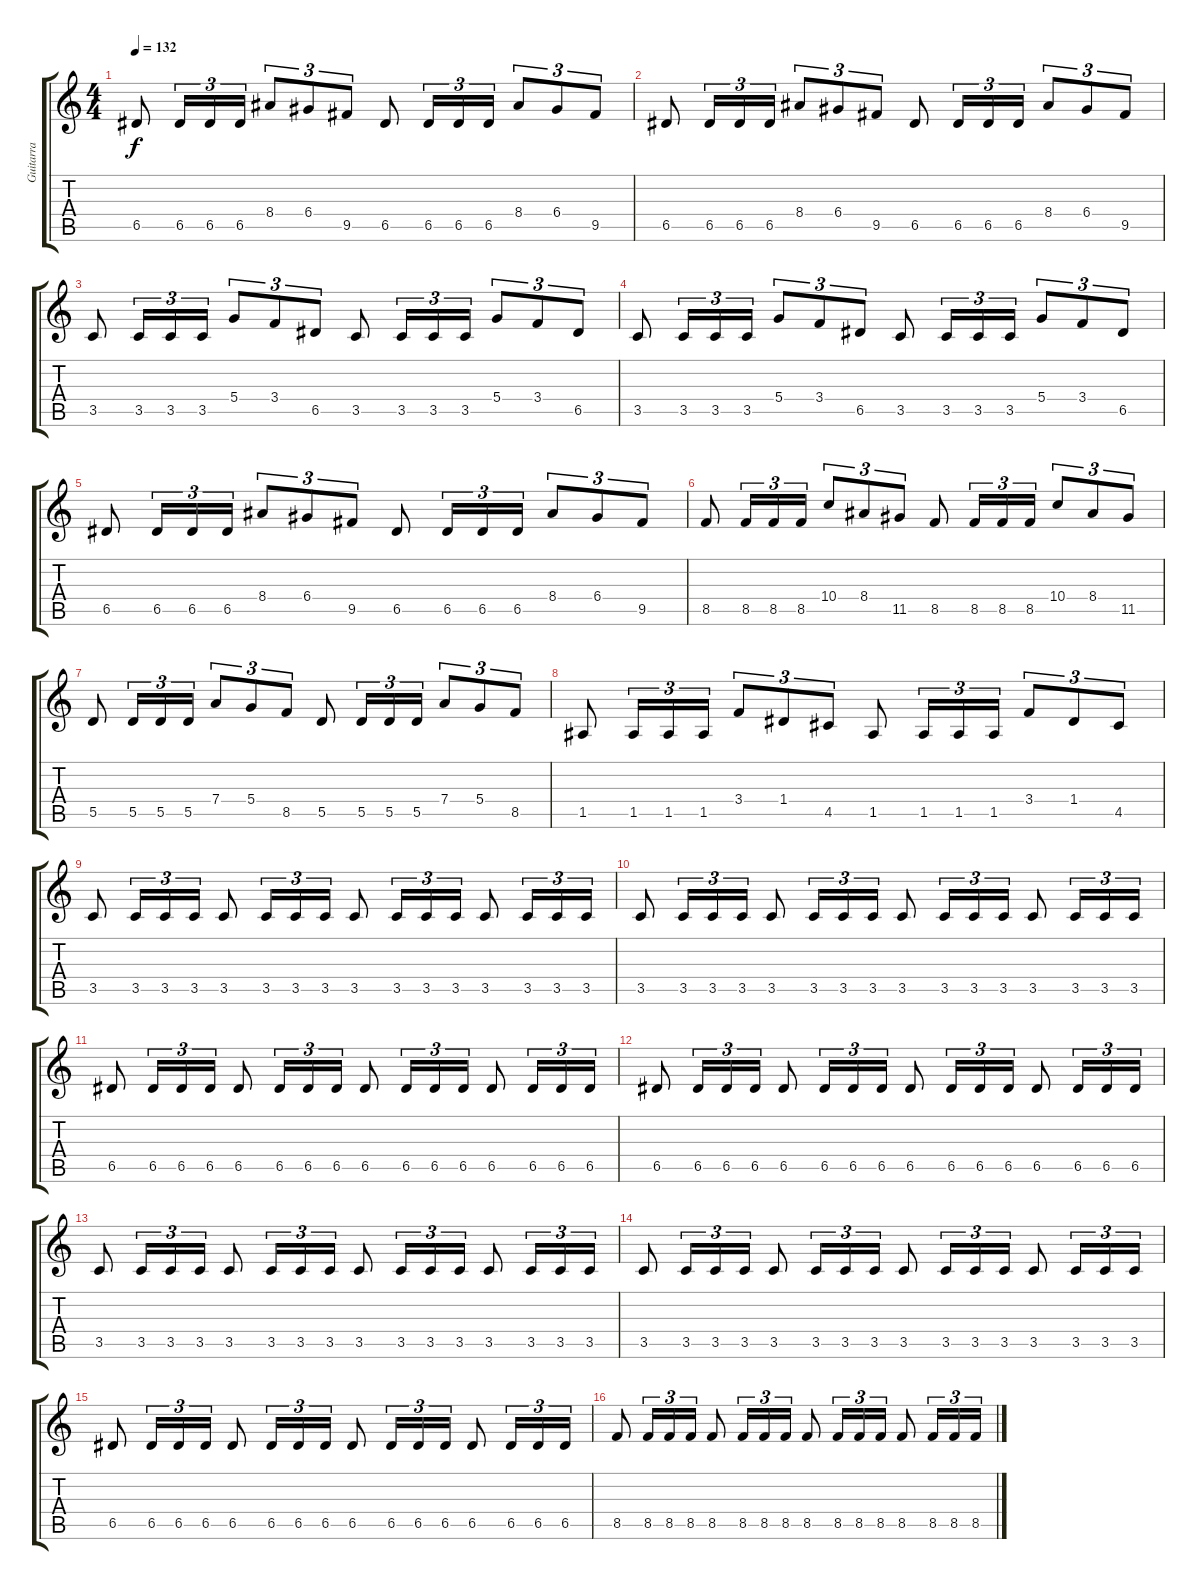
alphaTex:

\track ("Guitarra" "Guitarra") {instrument distortionguitar}
\staff {score tabs}
\tuning (E4 B3 G3 D3 A2 E2) {hide}
\ts (4 4)
\tempo 132
\clef g2
\ks c
6.5.8{dy f} 6.5.16{tu (3 2)} 6.5.16{tu (3 2)} 6.5.16{tu (3 2)} 8.4.8{tu (3 2)} 6.4.8{tu (3 2)} 9.5.8{tu (3 2)} 6.5.8 6.5.16{tu (3 2)} 6.5.16{tu (3 2)} 6.5.16{tu (3 2)} 8.4.8{tu (3 2)} 6.4.8{tu (3 2)} 9.5.8{tu (3 2)} |
6.5.8 6.5.16{tu (3 2)} 6.5.16{tu (3 2)} 6.5.16{tu (3 2)} 8.4.8{tu (3 2)} 6.4.8{tu (3 2)} 9.5.8{tu (3 2)} 6.5.8 6.5.16{tu (3 2)} 6.5.16{tu (3 2)} 6.5.16{tu (3 2)} 8.4.8{tu (3 2)} 6.4.8{tu (3 2)} 9.5.8{tu (3 2)} |
3.5.8 3.5.16{tu (3 2)} 3.5.16{tu (3 2)} 3.5.16{tu (3 2)} 5.4.8{tu (3 2)} 3.4.8{tu (3 2)} 6.5.8{tu (3 2)} 3.5.8 3.5.16{tu (3 2)} 3.5.16{tu (3 2)} 3.5.16{tu (3 2)} 5.4.8{tu (3 2)} 3.4.8{tu (3 2)} 6.5.8{tu (3 2)} |
3.5.8 3.5.16{tu (3 2)} 3.5.16{tu (3 2)} 3.5.16{tu (3 2)} 5.4.8{tu (3 2)} 3.4.8{tu (3 2)} 6.5.8{tu (3 2)} 3.5.8 3.5.16{tu (3 2)} 3.5.16{tu (3 2)} 3.5.16{tu (3 2)} 5.4.8{tu (3 2)} 3.4.8{tu (3 2)} 6.5.8{tu (3 2)} |
6.5.8 6.5.16{tu (3 2)} 6.5.16{tu (3 2)} 6.5.16{tu (3 2)} 8.4.8{tu (3 2)} 6.4.8{tu (3 2)} 9.5.8{tu (3 2)} 6.5.8 6.5.16{tu (3 2)} 6.5.16{tu (3 2)} 6.5.16{tu (3 2)} 8.4.8{tu (3 2)} 6.4.8{tu (3 2)} 9.5.8{tu (3 2)} |
8.5.8 8.5.16{tu (3 2)} 8.5.16{tu (3 2)} 8.5.16{tu (3 2)} 10.4.8{tu (3 2)} 8.4.8{tu (3 2)} 11.5.8{tu (3 2)} 8.5.8 8.5.16{tu (3 2)} 8.5.16{tu (3 2)} 8.5.16{tu (3 2)} 10.4.8{tu (3 2)} 8.4.8{tu (3 2)} 11.5.8{tu (3 2)} |
5.5.8 5.5.16{tu (3 2)} 5.5.16{tu (3 2)} 5.5.16{tu (3 2)} 7.4.8{tu (3 2)} 5.4.8{tu (3 2)} 8.5.8{tu (3 2)} 5.5.8 5.5.16{tu (3 2)} 5.5.16{tu (3 2)} 5.5.16{tu (3 2)} 7.4.8{tu (3 2)} 5.4.8{tu (3 2)} 8.5.8{tu (3 2)} |
1.5.8 1.5.16{tu (3 2)} 1.5.16{tu (3 2)} 1.5.16{tu (3 2)} 3.4.8{tu (3 2)} 1.4.8{tu (3 2)} 4.5.8{tu (3 2)} 1.5.8 1.5.16{tu (3 2)} 1.5.16{tu (3 2)} 1.5.16{tu (3 2)} 3.4.8{tu (3 2)} 1.4.8{tu (3 2)} 4.5.8{tu (3 2)} |
3.5.8 3.5.16{tu (3 2)} 3.5.16{tu (3 2)} 3.5.16{tu (3 2)} 3.5.8 3.5.16{tu (3 2)} 3.5.16{tu (3 2)} 3.5.16{tu (3 2)} 3.5.8 3.5.16{tu (3 2)} 3.5.16{tu (3 2)} 3.5.16{tu (3 2)} 3.5.8 3.5.16{tu (3 2)} 3.5.16{tu (3 2)} 3.5.16{tu (3 2)} |
3.5.8 3.5.16{tu (3 2)} 3.5.16{tu (3 2)} 3.5.16{tu (3 2)} 3.5.8 3.5.16{tu (3 2)} 3.5.16{tu (3 2)} 3.5.16{tu (3 2)} 3.5.8 3.5.16{tu (3 2)} 3.5.16{tu (3 2)} 3.5.16{tu (3 2)} 3.5.8 3.5.16{tu (3 2)} 3.5.16{tu (3 2)} 3.5.16{tu (3 2)} |
6.5.8 6.5.16{tu (3 2)} 6.5.16{tu (3 2)} 6.5.16{tu (3 2)} 6.5.8 6.5.16{tu (3 2)} 6.5.16{tu (3 2)} 6.5.16{tu (3 2)} 6.5.8 6.5.16{tu (3 2)} 6.5.16{tu (3 2)} 6.5.16{tu (3 2)} 6.5.8 6.5.16{tu (3 2)} 6.5.16{tu (3 2)} 6.5.16{tu (3 2)} |
6.5.8 6.5.16{tu (3 2)} 6.5.16{tu (3 2)} 6.5.16{tu (3 2)} 6.5.8 6.5.16{tu (3 2)} 6.5.16{tu (3 2)} 6.5.16{tu (3 2)} 6.5.8 6.5.16{tu (3 2)} 6.5.16{tu (3 2)} 6.5.16{tu (3 2)} 6.5.8 6.5.16{tu (3 2)} 6.5.16{tu (3 2)} 6.5.16{tu (3 2)} |
3.5.8 3.5.16{tu (3 2)} 3.5.16{tu (3 2)} 3.5.16{tu (3 2)} 3.5.8 3.5.16{tu (3 2)} 3.5.16{tu (3 2)} 3.5.16{tu (3 2)} 3.5.8 3.5.16{tu (3 2)} 3.5.16{tu (3 2)} 3.5.16{tu (3 2)} 3.5.8 3.5.16{tu (3 2)} 3.5.16{tu (3 2)} 3.5.16{tu (3 2)} |
3.5.8 3.5.16{tu (3 2)} 3.5.16{tu (3 2)} 3.5.16{tu (3 2)} 3.5.8 3.5.16{tu (3 2)} 3.5.16{tu (3 2)} 3.5.16{tu (3 2)} 3.5.8 3.5.16{tu (3 2)} 3.5.16{tu (3 2)} 3.5.16{tu (3 2)} 3.5.8 3.5.16{tu (3 2)} 3.5.16{tu (3 2)} 3.5.16{tu (3 2)} |
6.5.8 6.5.16{tu (3 2)} 6.5.16{tu (3 2)} 6.5.16{tu (3 2)} 6.5.8 6.5.16{tu (3 2)} 6.5.16{tu (3 2)} 6.5.16{tu (3 2)} 6.5.8 6.5.16{tu (3 2)} 6.5.16{tu (3 2)} 6.5.16{tu (3 2)} 6.5.8 6.5.16{tu (3 2)} 6.5.16{tu (3 2)} 6.5.16{tu (3 2)} |
8.5.8 8.5.16{tu (3 2)} 8.5.16{tu (3 2)} 8.5.16{tu (3 2)} 8.5.8 8.5.16{tu (3 2)} 8.5.16{tu (3 2)} 8.5.16{tu (3 2)} 8.5.8 8.5.16{tu (3 2)} 8.5.16{tu (3 2)} 8.5.16{tu (3 2)} 8.5.8 8.5.16{tu (3 2)} 8.5.16{tu (3 2)} 8.5.16{tu (3 2)}
